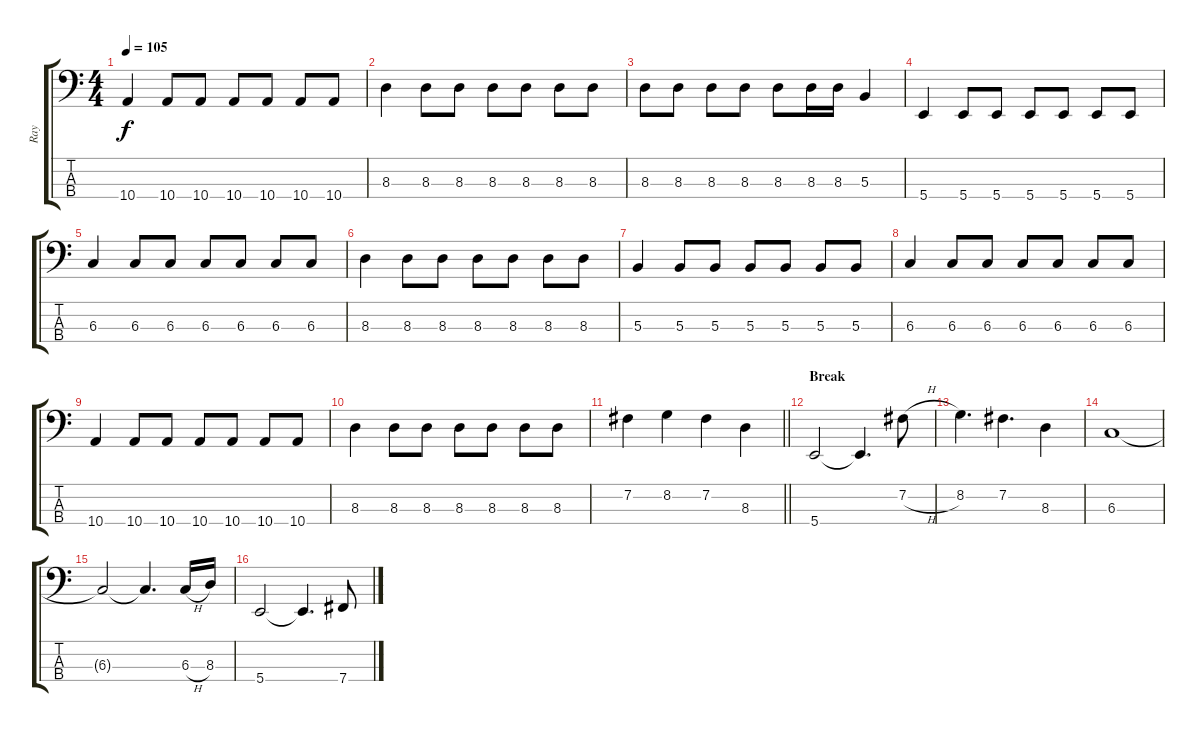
\track ("Ray" "Ray") {instrument electricbassfinger}
\staff {score tabs}
\tuning (E2 B1 Gb1 B0) {hide}
\ts (4 4)
\tempo 105
\clef f4
\ks c
10.4.4{dy f} 10.4.8 10.4.8 10.4.8 10.4.8 10.4.8 10.4.8 |
8.3.4 8.3.8 8.3.8 8.3.8 8.3.8 8.3.8 8.3.8 |
8.3.8 8.3.8 8.3.8 8.3.8 8.3.8 8.3.16 8.3.16 5.3.4 |
5.4.4 5.4.8 5.4.8 5.4.8 5.4.8 5.4.8 5.4.8 |
6.3.4 6.3.8 6.3.8 6.3.8 6.3.8 6.3.8 6.3.8 |
8.3.4 8.3.8 8.3.8 8.3.8 8.3.8 8.3.8 8.3.8 |
5.3.4 5.3.8 5.3.8 5.3.8 5.3.8 5.3.8 5.3.8 |
6.3.4 6.3.8 6.3.8 6.3.8 6.3.8 6.3.8 6.3.8 |
10.4.4 10.4.8 10.4.8 10.4.8 10.4.8 10.4.8 10.4.8 |
8.3.4 8.3.8 8.3.8 8.3.8 8.3.8 8.3.8 8.3.8 |
\barLineRight lightlight
7.2.4 8.2.4 7.2.4 8.3.4 |
\section ("" "Break")
5.4.2 5.4{t}.4{d} 7.2{h}.8 |
8.2.4{d} 7.2.4{d} 8.3.4 |
6.3.1 |
6.3{t}.2 6.3{t}.4{d} 6.3{h}.16 8.3.16 |
5.4.2 5.4{t}.4{d} 7.4{h}.8
